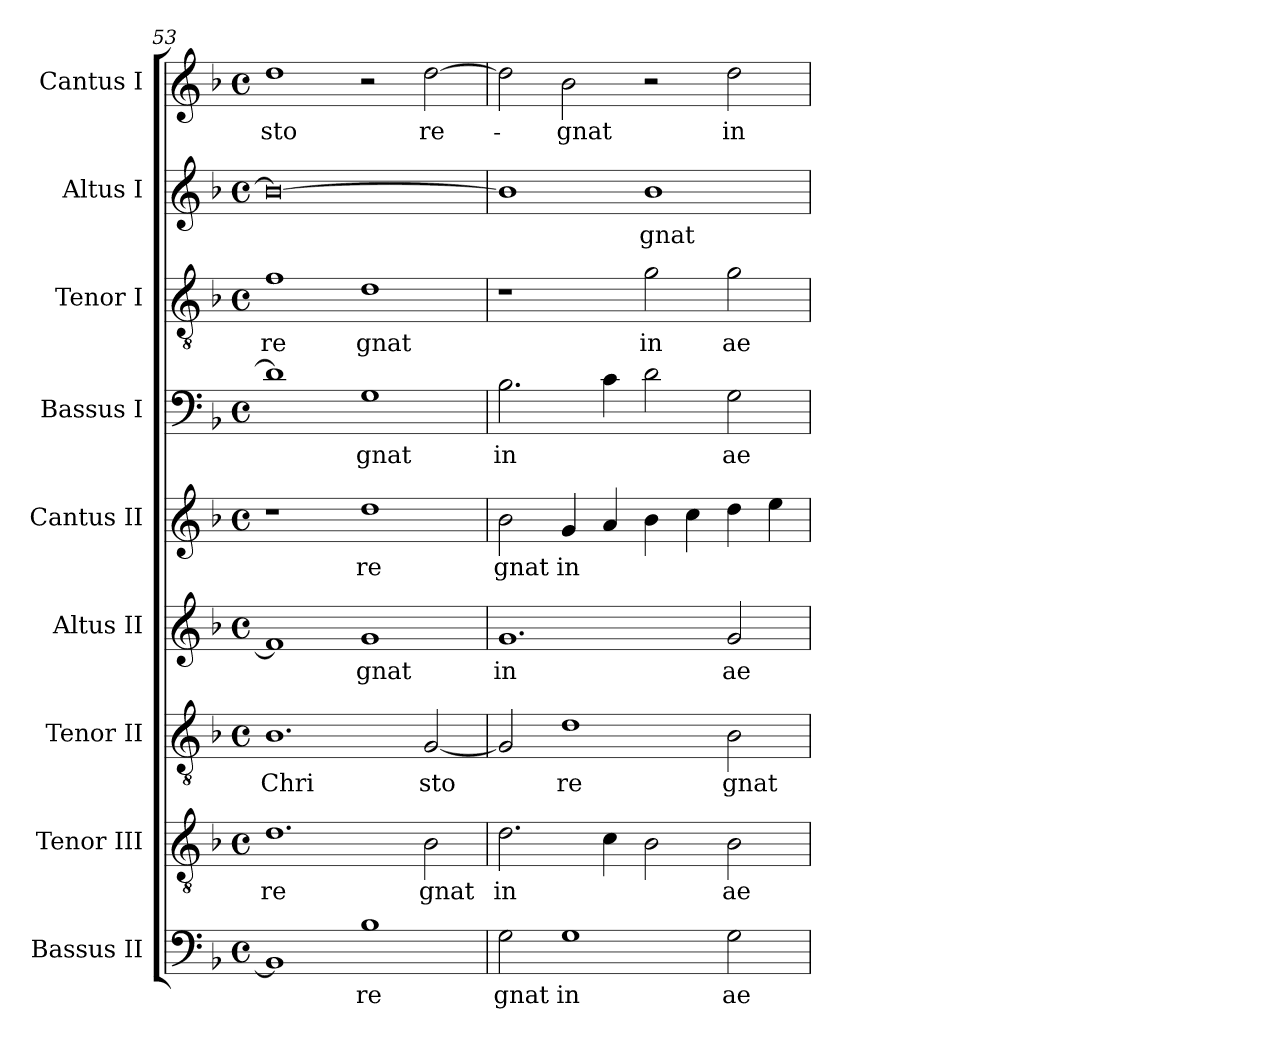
**kern	**text	**kern	**text	**kern	**text	**kern	**text	**kern	**text	**kern	**text	**kern	**text	**kern	**text	**kern	**text
*part9	*part9	*part8	*part8	*part7	*part7	*part6	*part6	*part5	*part5	*part4	*part4	*part3	*part3	*part2	*part2	*part1	*part1
*staff9	*staff9	*staff8	*staff8	*staff7	*staff7	*staff6	*staff6	*staff5	*staff5	*staff4	*staff4	*staff3	*staff3	*staff2	*staff2	*staff1	*staff1
*I"Bassus II	*	*I"Tenor III	*	*I"Tenor II	*	*I"Altus II	*	*I"Cantus II	*	*I"Bassus I	*	*I"Tenor I	*	*I"Altus I	*	*I"Cantus I	*
*clefF4	*	*clefGv2	*	*clefGv2	*	*clefG2	*	*clefG2	*	*clefF4	*	*clefGv2	*	*clefG2	*	*clefG2	*
*k[b-]	*	*k[b-]	*	*k[b-]	*	*k[b-]	*	*k[b-]	*	*k[b-]	*	*k[b-]	*	*k[b-]	*	*k[b-]	*
*F:	*	*F:	*	*F:	*	*F:	*	*F:	*	*F:	*	*F:	*	*F:	*	*F:	*
*M4/4	*	*M4/4	*	*M4/4	*	*M4/4	*	*M4/4	*	*M4/4	*	*M4/4	*	*M4/4	*	*M4/4	*
*met(c)	*	*met(c)	*	*met(c)	*	*met(c)	*	*met(c)	*	*met(c)	*	*met(c)	*	*met(c)	*	*met(c)	*
=53	=53	=53	=53	=53	=53	=53	=53	=53	=53	=53	=53	=53	=53	=53	=53	=53	=53
!	!	!	!LO:LY:b:cj	!	!LO:LY:b:cj	!	!	!	!	!	!	!	!LO:LY:b:cj	!	!	!	!LO:LY:b:cj
1BB-]	.	1.d	re	1.B-	Chri	1f]	.	1r	.	1d]	.	1f	re	0b-_>	.	1dd	-sto
!	!LO:LY:b:cj	!	!	!	!	!	!LO:LY:b:cj	!	!LO:LY:b:cj	!	!LO:LY:b:cj	!	!LO:LY:b:cj	!	!	!	!
1B-	re	.	.	.	.	1g	gnat	1dd	re	1G	gnat	1d	gnat	.	.	2r	.
!	!	!	!LO:LY:b:cj	!	!LO:LY:b	!	!	!	!	!	!	!	!	!	!	!	!LO:LY:b:cj
.	.	2B-\	gnat	[<2G/	sto	.	.	.	.	.	.	.	.	.	.	[>2dd\	re-
=54	=54	=54	=54	=54	=54	=54	=54	=54	=54	=54	=54	=54	=54	=54	=54	=54	=54
!	!LO:LY:b:cj	!	!LO:LY:b:cj	!	!	!	!LO:LY:b:cj	!	!LO:LY:b:cj	!	!LO:LY:b:cj	!	!	!	!	!	!
2G\	gnat	2.d\	in	2G/]	.	1.g	in	2b-\	gnat	2.B-\	in	1r	.	1b-]	.	2dd\]	.
!	!LO:LY:b:cj	!	!	!	!LO:LY:b:cj	!	!	!	!LO:LY:b:cj	!	!	!	!	!	!	!	!LO:LY:b:cj
1G	in	.	.	1d	re	.	.	4g/	in	.	.	.	.	.	.	2b-\	-gnat
.	.	4c\	.	.	.	.	.	4a/	.	4c\	.	.	.	.	.	.	.
!	!	!	!	!	!	!	!	!	!	!	!	!	!LO:LY:b:cj	!	!LO:LY:b:cj	!	!
.	.	2B-\	.	.	.	.	.	4b-\	.	2d\	.	2g\	in	1b-	gnat	2r	.
.	.	.	.	.	.	.	.	4cc\	.	.	.	.	.	.	.	.	.
!	!LO:LY:b:cj	!	!LO:LY:b:cj	!	!LO:LY:b:cj	!	!LO:LY:b:cj	!	!	!	!LO:LY:b:cj	!	!LO:LY:b:cj	!	!	!	!LO:LY:b:cj
2G\	ae	2B-\	ae	2B-\	gnat	2g/	ae	4dd\	.	2G\	ae	2g\	ae	.	.	2dd\	in
.	.	.	.	.	.	.	.	4ee\	.	.	.	.	.	.	.	.	.
=	=	=	=	=	=	=	=	=	=	=	=	=	=	=	=	=	=
*-	*-	*-	*-	*-	*-	*-	*-	*-	*-	*-	*-	*-	*-	*-	*-	*-	*-
